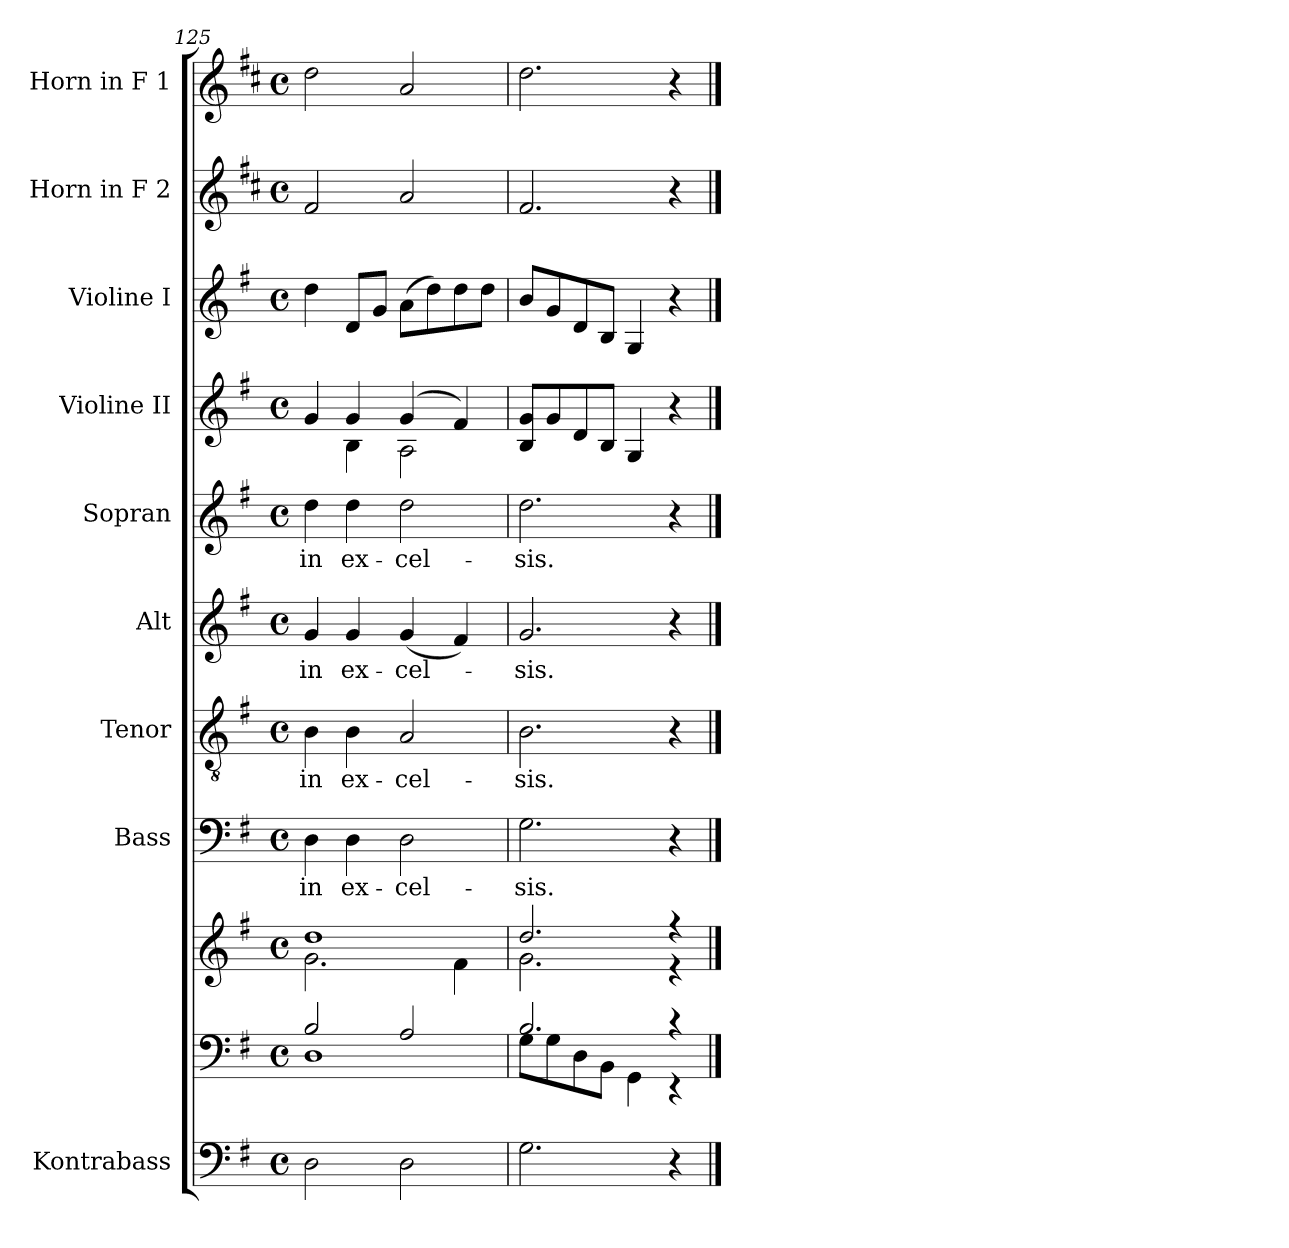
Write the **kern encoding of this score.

**kern	**kern	**kern	**kern	**text	**kern	**text	**kern	**text	**kern	**text	**kern	**kern	**kern	**kern
*part10	*part9	*part9	*part8	*part8	*part7	*part7	*part6	*part6	*part5	*part5	*part4	*part3	*part2	*part1
*staff11	*staff10	*staff9	*staff8	*staff8	*staff7	*staff7	*staff6	*staff6	*staff5	*staff5	*staff4	*staff3	*staff2	*staff1
*I"Kontrabass	*	*	*I"Bass	*	*I"Tenor	*	*I"Alt	*	*I"Sopran	*	*I"Violine II	*I"Violine I	*I"Horn in F 2	*I"Horn in F 1
*I'Kb.	*	*	*I'B.	*	*I'T.	*	*I'A.	*	*I'S.	*	*I'Vl. II	*I'Vl. I	*I'Hrn. 2	*I'Hrn. 1
*clefF4	*clefF4	*clefG2	*clefF4	*	*clefGv2	*	*clefG2	*	*clefG2	*	*clefG2	*clefG2	*clefG2	*clefG2
*ITrd7c12	*	*	*	*	*	*	*	*	*	*	*	*	*ITrd4c7	*ITrd4c7
*k[f#]	*k[f#]	*k[f#]	*k[f#]	*	*k[f#]	*	*k[f#]	*	*k[f#]	*	*k[f#]	*k[f#]	*k[f#]	*k[f#]
*G:	*G:	*G:	*G:	*	*G:	*	*G:	*	*G:	*	*G:	*G:	*G:	*G:
*M4/4	*M4/4	*M4/4	*M4/4	*	*M4/4	*	*M4/4	*	*M4/4	*	*M4/4	*M4/4	*M4/4	*M4/4
*met(c)	*met(c)	*met(c)	*met(c)	*	*met(c)	*	*met(c)	*	*met(c)	*	*met(c)	*met(c)	*met(c)	*met(c)
=125	=125	=125	=125	=125	=125	=125	=125	=125	=125	=125	=125	=125	=125	=125
*	*^	*^	*	*	*	*	*	*	*	*	*	*	*	*
!	!	!	!	!	!	!LO:LY:b	!	!LO:LY:b	!	!LO:LY:b	!	!LO:LY:b	!	!	!	!
*	*	*	*	*	*	*	*	*	*	*	*	*	*^	*	*	*
2DD\	2B/	1D	1dd	2.g\	4D\	in	4B\	in	4g/	in	4dd\	in	4g/	4ryy	4dd\	2B/	2g\
!	!	!	!	!	!	!LO:LY:b	!	!LO:LY:b	!	!LO:LY:b	!	!LO:LY:b	!	!	!	!	!
.	.	.	.	.	4D\	ex-	4B\	ex-	4g/	ex-	4dd\	ex-	4g/	4B\	8d/L	.	.
.	.	.	.	.	.	.	.	.	.	.	.	.	.	.	8g/J	.	.
!	!	!	!	!	!	!LO:LY:b	!	!LO:LY:b	!	!LO:LY:b	!	!LO:LY:b	!	!	!	!	!
2DD\	2A/	.	.	.	2D\	-cel-	2A/	-cel-	(<4g/	-cel-	2dd\	-cel-	(<4g/	2A\	(>8a\L	2d/	2d/
.	.	.	.	.	.	.	.	.	.	.	.	.	.	.	8dd\)	.	.
.	.	.	.	4f#\	.	.	.	.	4f#/)	.	.	.	4f#/)	.	8dd\	.	.
.	.	.	.	.	.	.	.	.	.	.	.	.	.	.	8dd\J	.	.
*	*	*	*	*	*	*	*	*	*	*	*	*	*v	*v	*	*	*
=126	=126	=126	=126	=126	=126	=126	=126	=126	=126	=126	=126	=126	=126	=126	=126	=126
!	!	!	!	!	!	!LO:LY:b	!	!LO:LY:b	!	!LO:LY:b	!	!LO:LY:b	!	!	!	!
2.GG\	2.B/	8G\L	2.dd/	2.g\	2.G\	-sis.	2.B\	-sis.	2.g/	-sis.	2.dd\	-sis.	8B/ 8g/L	8b/L	2.B/	2.g\
.	.	8G\	.	.	.	.	.	.	.	.	.	.	8g/	8g/	.	.
.	.	8D\	.	.	.	.	.	.	.	.	.	.	8d/	8d/	.	.
.	.	8BB\J	.	.	.	.	.	.	.	.	.	.	8B/J	8B/J	.	.
.	.	4GG\	.	.	.	.	.	.	.	.	.	.	4G/	4G/	.	.
4r	4r	4r	4r	4r	4r	.	4r	.	4r	.	4r	.	4r	4r	4r	4r
*	*v	*v	*	*	*	*	*	*	*	*	*	*	*	*	*	*
*	*	*v	*v	*	*	*	*	*	*	*	*	*	*	*	*
==	==	==	==	==	==	==	==	==	==	==	==	==	==	==
*-	*-	*-	*-	*-	*-	*-	*-	*-	*-	*-	*-	*-	*-	*-
